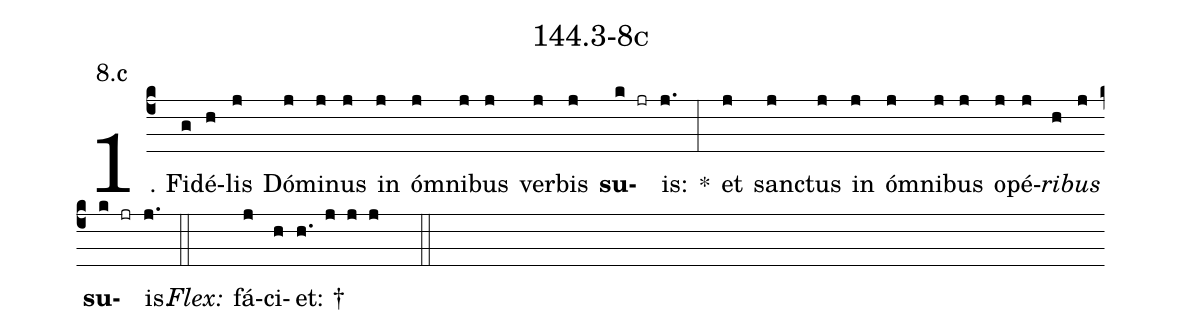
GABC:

name: 144.3-8c;
annotation: 8.c;
%%
(c4)1. Fi(g)dé(h)lis(j) Dó(j)mi(j)nus(j) in(j) óm(j)ni(j)bus(j) ver(j)bis(j) <b>su</b>(k jr)is:(j.) *(:) et(j) sanc(j)tus(j) in(j) óm(j)ni(j)bus(j) o(j)pé(j)<i>ri</i>(h)<i>bus</i>(j) <b>su</b>(k jr)is.(j.) (::)
<i>Flex:</i>()  fá(j)ci(h)et: †(h. j j j  ::)
